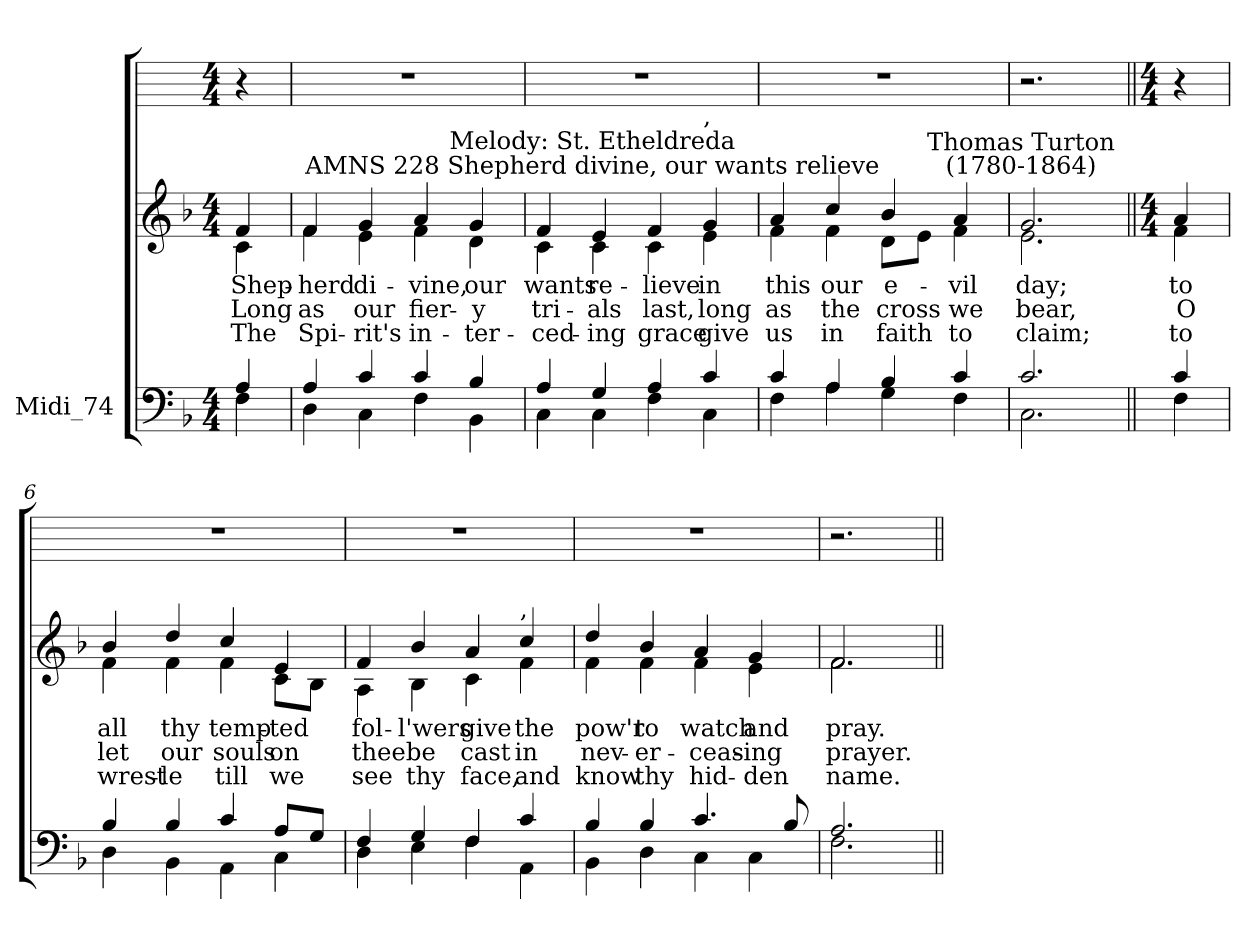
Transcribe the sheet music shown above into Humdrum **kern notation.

**kern	**kern	**text	**text	**text	**kern
*part3	*part2	*part2	*part2	*part2	*part1
*staff3	*staff2	*staff2	*staff2	*staff2	*staff1
*I"Midi_74	*	*	*	*	*
*clefF4	*clefG2	*	*	*	*
*k[b-]	*k[b-]	*	*	*	*
*F:	*F:	*	*	*	*
*M4/4	*M4/4	*	*	*	*M4/4
=	=	=	=	=	=
*^	*	*	*	*	*
!	!	!LO:TX:a:cj:t=Charles Wesley\n(1707-1788)	!	!	!	!
!	!	!	!LO:LY:b	!LO:LY:b	!LO:LY:b	!
*	*	*^	*	*	*	*
4A/	4F\	4f/	4c\	Shep-	-Long	The	4r
=1	=1	=1	=1	=1	=1	=1	=1
!	!	!	!	!LO:LY:b	!LO:LY:b	!LO:LY:b	!
4A/	4D\	4f/	4f\	herd	as	Spi-	1r
!	!	!	!	!LO:LY:b	!LO:LY:b	!LO:LY:b	!
4c/	4C\	4g/	4e\	-di-	-our	rit's	.
!	!	!	!	!LO:LY:b	!LO:LY:b	!LO:LY:b	!
4c/	4F\	4a/	4f\	vine,	fier-	-in-	.
!	!	!	!	!LO:LY:b	!LO:LY:b	!LO:LY:b	!
4B-/	4BB-\	4g/	4d\	-our	y	ter-	.
=2	=2	=2	=2	=2	=2	=2	=2
!	!	!	!	!LO:LY:b	!LO:LY:b	!LO:LY:b	!
4A/	4C\	4f/	4c\	-wants	tri-	-ced-	1r
!	!	!LO:TX:a:cj:t=AMNS 228 Shepherd divine, our wants relieve	!	!	!	!	!
!	!	!LO:TX:a:cj:t=Melody&colon; St. Etheldreda	!	!	!	!	!
!	!	!	!	!LO:LY:b	!LO:LY:b	!LO:LY:b	!
4G/	4C\	4e/	4c\	-re-	-als	ing	.
!	!	!	!	!LO:LY:b	!LO:LY:b	!LO:LY:b	!
4A/	4F\	4f/	4c\	lieve	last,	grace	.
!	!	!LO:TX:a:t=,	!	!	!	!	!
!	!	!	!	!LO:LY:b	!LO:LY:b	!LO:LY:b	!
4c/	4C\	4g/	4e\	in	long	give	.
=3	=3	=3	=3	=3	=3	=3	=3
!	!	!	!	!LO:LY:b	!LO:LY:b	!LO:LY:b	!
4c/	4F\	4a/	4f\	this	as	us	1r
!	!	!	!	!LO:LY:b	!LO:LY:b	!LO:LY:b	!
4A/	4A\	4cc/	4f\	our	the	in	.
!	!	!	!	!LO:LY:b	!LO:LY:b	!LO:LY:b	!
4B-/	4G\	4b-/	8d\L	e-	-cross	faith	.
.	.	.	8e\J	.	.	.	.
!	!	!	!	!LO:LY:b	!LO:LY:b	!LO:LY:b	!
4c/	4F\	4a/	4f\	vil	we	to	.
=4	=4	=4	=4	=4	=4	=4	=4
!	!	!LO:TX:a:cj:t=Thomas Turton\n(1780-1864)	!	!	!	!	!
!	!	!	!	!LO:LY:b	!LO:LY:b	!LO:LY:b	!
2.c/	2.C\	2.g/	2.e\	day;	bear,	claim;	2.r
!!LO:LB:g=z
=5||	=5||	=5||	=5||	=5||	=5||	=5||	=5||
*	*	*M4/4	*	*	*	*	*M4/4
!	!	!	!	!LO:LY:b	!LO:LY:b	!LO:LY:b	!
4c/	4F\	4a/	4f\	to	O	to	4r
=6	=6	=6	=6	=6	=6	=6	=6
!	!	!	!	!LO:LY:b	!LO:LY:b	!LO:LY:b	!
4B-/	4D\	4b-/	4f\	all	let	wrest-	1r
!	!	!	!	!LO:LY:b	!LO:LY:b	!LO:LY:b	!
4B-/	4BB-\	4dd/	4f\	-thy	our	le	.
!	!	!	!	!LO:LY:b	!LO:LY:b	!LO:LY:b	!
4c/	4AA\	4cc/	4f\	temp-	-souls	till	.
!	!	!	!	!LO:LY:b	!LO:LY:b	!LO:LY:b	!
8A/L	4C\	4e/	8c\L	ted	on	we	.
8G/J	.	.	8B-\J	.	.	.	.
=7	=7	=7	=7	=7	=7	=7	=7
!	!	!	!	!LO:LY:b	!LO:LY:b	!LO:LY:b	!
4F/	4D\	4f/	4A	fol-	-thee	see	1r
!	!	!	!	!LO:LY:b	!LO:LY:b	!LO:LY:b	!
4G/	4E\	4b-/	4B-\	l'wers	be	thy	.
!	!	!	!	!LO:LY:b	!LO:LY:b	!LO:LY:b	!
4F/	4F\	4a/	4c\	give	cast	face,	.
!	!	!LO:TX:a:t=,	!	!	!	!	!
!	!	!	!	!LO:LY:b	!LO:LY:b	!LO:LY:b	!
4c/	4AA\	4cc/	4f\	the	in	and	.
=8	=8	=8	=8	=8	=8	=8	=8
!	!	!	!	!LO:LY:b	!LO:LY:b	!LO:LY:b	!
4B-/	4BB-\	4dd/	4f\	pow'r	nev-	-know	1r
!	!	!	!	!LO:LY:b	!LO:LY:b	!LO:LY:b	!
4B-/	4D\	4b-/	4f\	to	er-	-thy	.
!	!	!	!	!LO:LY:b	!LO:LY:b	!LO:LY:b	!
4.c/	4C\	4a/	4f\	watch	ceas-	-hid-	.
!	!	!	!	!LO:LY:b	!LO:LY:b	!LO:LY:b	!
.	4C\	4g/	4e\	-and	ing	den	.
8B-/	.	.	.	.	.	.	.
=9	=9	=9	=9	=9	=9	=9	=9
!	!	!	!	!LO:LY:b	!LO:LY:b	!LO:LY:b	!
2.A/	2.F\	2.f/	2.f\	pray.	prayer.	name.	2.r
*v	*v	*	*	*	*	*	*
*	*v	*v	*	*	*	*
=||	=||	=||	=||	=||	=||
*-	*-	*-	*-	*-	*-
